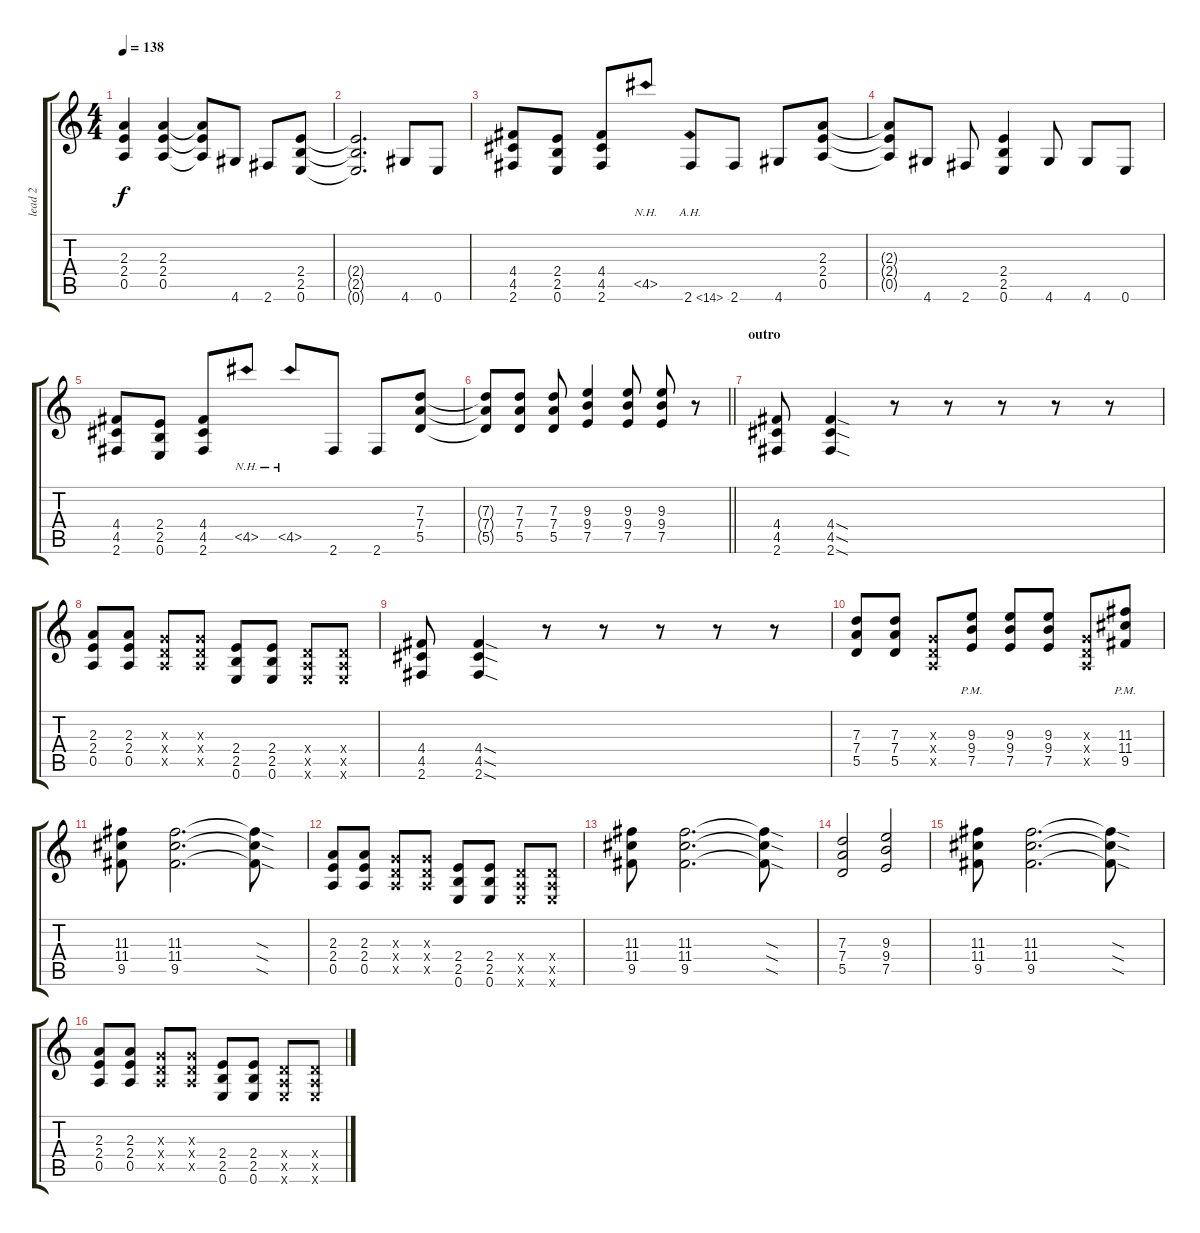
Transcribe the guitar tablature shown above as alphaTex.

\track ("lead 2" "lead 2") {instrument distortionguitar}
\staff {score tabs}
\tuning (E4 B3 G3 D3 A2 E2) {hide}
\ts (4 4)
\tempo 138
\clef g2
\ks c
(2.3 2.4 0.5).4{dy f} (2.3 2.4 0.5).4 (2.3{t} 2.4{t} 0.5{t}).8 4.6.8 2.6.8 (2.4 2.5 0.6).8 |
(2.4{t} 2.5{t} 0.6{t}).2{d} 4.6.8 0.6.8 |
(4.4 4.5 2.6).8 (2.4 2.5 0.6).8 (4.4 4.5 2.6).8 4.5{nh}.8 2.6{ah 12}.8 2.6.8 4.6.8 (2.3 2.4 0.5).8 |
(2.3{t} 2.4{t} 0.5{t}).8 4.6.8 2.6.8 (2.4 2.5 0.6).4 4.6.8 4.6.8 0.6.8 |
(4.4 4.5 2.6).8 (2.4 2.5 0.6).8 (4.4 4.5 2.6).8 4.5{nh}.8 4.5{nh}.8 2.6.8 2.6.8 (7.3 7.4 5.5).8 |
\barLineRight lightlight
(7.3{t} 7.4{t} 5.5{t}).8 (7.3 7.4 5.5).8 (7.3 7.4 5.5).8 (9.3 9.4 7.5).4 (9.3 9.4 7.5).8 (9.3 9.4 7.5).8 r.8 |
\section ("" "outro")
(4.4 4.5 2.6).8 (4.4{sod} 4.5{sod} 2.6{sod}).4 r.8 r.8 r.8 r.8 r.8 |
(2.3 2.4 0.5).8 (2.3 2.4 0.5).8 (0.3{x} 0.4{x} 0.5{x}).8 (0.3{x} 0.4{x} 0.5{x}).8 (2.4 2.5 0.6).8 (2.4 2.5 0.6).8 (0.4{x} 0.5{x} 0.6{x}).8 (0.4{x} 0.5{x} 0.6{x}).8 |
(4.4 4.5 2.6).8 (4.4{sod} 4.5{sod} 2.6{sod}).4 r.8 r.8 r.8 r.8 r.8 |
(7.3 7.4 5.5).8 (7.3 7.4 5.5).8 (0.3{x} 0.4{x} 0.5{x}).8 (9.3{pm} 9.4{pm} 7.5{pm}).8 (9.3 9.4 7.5).8 (9.3 9.4 7.5).8 (0.3{x} 0.4{x} 0.5{x}).8 (11.3{pm} 11.4{pm} 9.5{pm}).8 |
(11.3 11.4 9.5).8 (11.3 11.4 9.5).2{d} (11.3{sod t} 11.4{sod t} 9.5{sod t}).8 |
(2.3 2.4 0.5).8 (2.3 2.4 0.5).8 (0.3{x} 0.4{x} 0.5{x}).8 (0.3{x} 0.4{x} 0.5{x}).8 (2.4 2.5 0.6).8 (2.4 2.5 0.6).8 (0.4{x} 0.5{x} 0.6{x}).8 (0.4{x} 0.5{x} 0.6{x}).8 |
(11.3 11.4 9.5).8 (11.3 11.4 9.5).2{d} (11.3{sod t} 11.4{sod t} 9.5{sod t}).8 |
(7.3 7.4 5.5).2 (9.3 9.4 7.5).2 |
(11.3 11.4 9.5).8 (11.3 11.4 9.5).2{d} (11.3{sod t} 11.4{sod t} 9.5{sod t}).8 |
(2.3 2.4 0.5).8 (2.3 2.4 0.5).8 (0.3{x} 0.4{x} 0.5{x}).8 (0.3{x} 0.4{x} 0.5{x}).8 (2.4 2.5 0.6).8 (2.4 2.5 0.6).8 (0.4{x} 0.5{x} 0.6{x}).8 (0.4{x} 0.5{x} 0.6{x}).8
